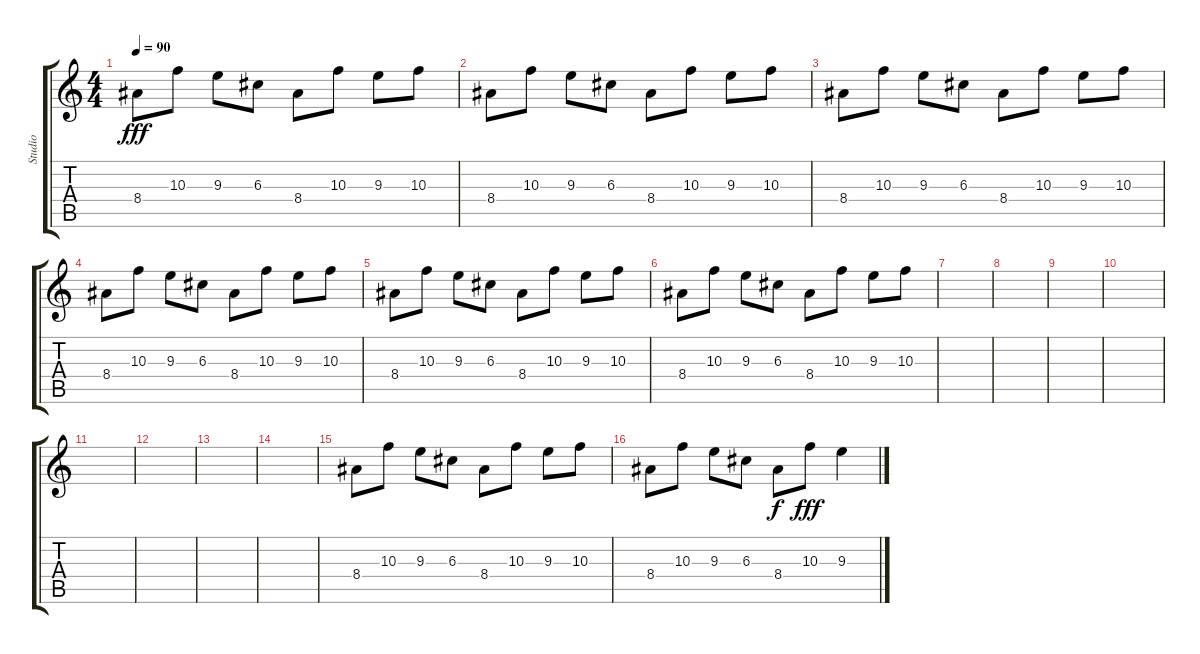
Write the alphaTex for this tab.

\track ("Studio" "Studio") {instrument distortionguitar}
\staff {score tabs}
\tuning (E4 B3 G3 D3 A2 D2) {hide}
\ts (4 4)
\tempo 90
\clef g2
\ks c
8.4.8{dy fff} 10.3.8 9.3.8 6.3.8 8.4.8 10.3.8 9.3.8 10.3.8 |
8.4.8 10.3.8 9.3.8 6.3.8 8.4.8 10.3.8 9.3.8 10.3.8 |
8.4.8 10.3.8 9.3.8 6.3.8 8.4.8 10.3.8 9.3.8 10.3.8 |
8.4.8 10.3.8 9.3.8 6.3.8 8.4.8 10.3.8 9.3.8 10.3.8 |
8.4.8 10.3.8 9.3.8 6.3.8 8.4.8 10.3.8 9.3.8 10.3.8 |
8.4.8 10.3.8 9.3.8 6.3.8 8.4.8 10.3.8 9.3.8 10.3.8 |
|
|
|
|
|
|
|
|
8.4.8 10.3.8 9.3.8 6.3.8 8.4.8 10.3.8 9.3.8 10.3.8 |
8.4.8 10.3.8 9.3.8 6.3.8 8.4.8{dy f} 10.3.8{dy fff} 9.3.4
